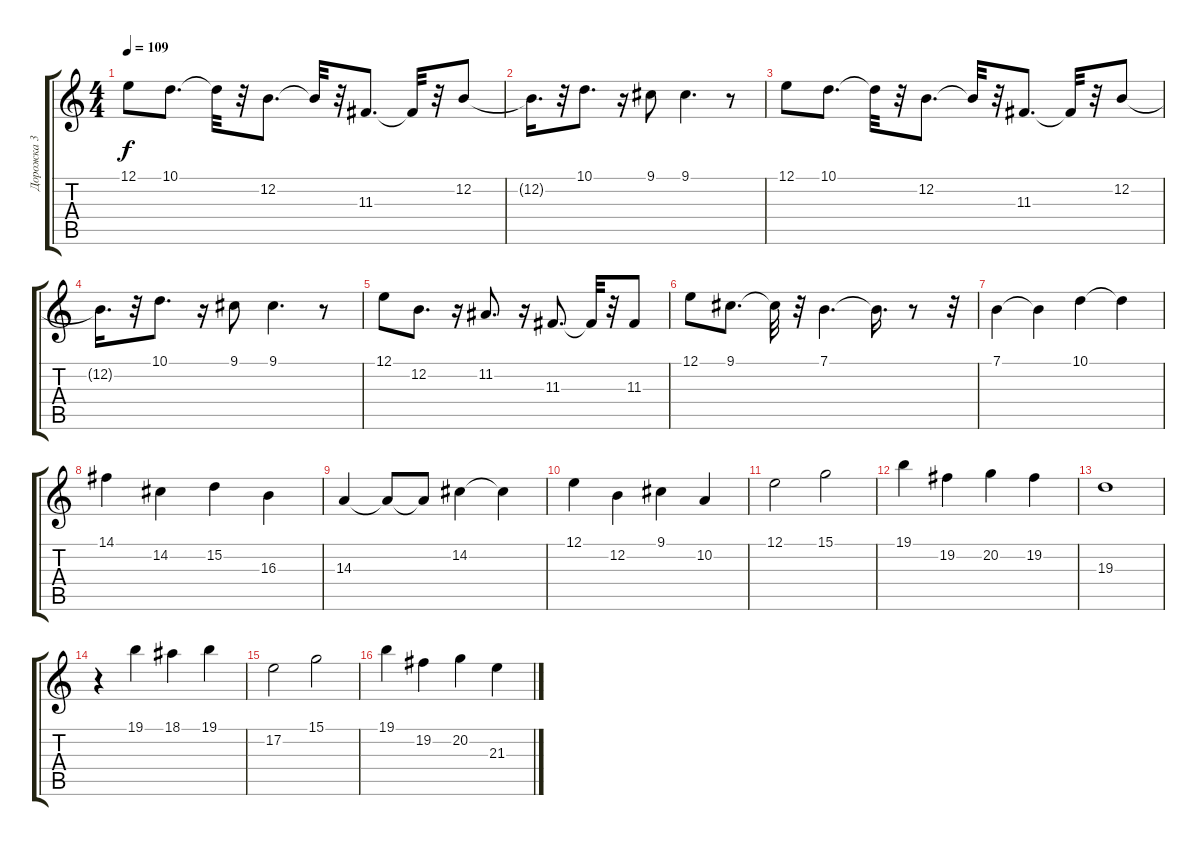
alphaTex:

\track ("Дорожка 3" "Дорожка 3") {instrument vibraphone}
\staff {score tabs}
\tuning (E4 B3 G3 D3 A2 E2) {hide}
\ts (4 4)
\tempo 109
\clef g2
\ks c
12.1.8{dy f} 10.1.8{d} 10.1{t}.32 r.32 12.2.8{d} 12.2{t}.32 r.32 11.3.8{d} 11.3{t}.32 r.32 12.2.8 |
12.2{t}.16{d} r.32 10.1.8{d} r.16 9.1.8 9.1.4{d} r.8 |
12.1.8 10.1.8{d} 10.1{t}.32 r.32 12.2.8{d} 12.2{t}.32 r.32 11.3.8{d} 11.3{t}.32 r.32 12.2.8 |
12.2{t}.16{d} r.32 10.1.8{d} r.16 9.1.8 9.1.4{d} r.8 |
12.1.8 12.2.8{d} r.16 11.2.8{d} r.16 11.3.8{d} 11.3{t}.32 r.32 11.3.8 |
12.1.8 9.1.8{d} 9.1{t}.32 r.32 7.1.4{d} 7.1{t}.16{d} r.8 r.32 |
7.1.4 7.1{t}.4 10.1.4 10.1{t}.4 |
14.1.4 14.2.4 15.2.4 16.3.4 |
14.3.4 14.3{t}.8 14.3{t}.8 14.2.4 14.2{t}.4 |
12.1.4 12.2.4 9.1.4 10.2.4 |
12.1.2 15.1.2 |
19.1.4 19.2.4 20.2.4 19.2.4 |
19.3.1 |
r.4 19.1.4 18.1.4 19.1.4 |
17.2.2 15.1.2 |
19.1.4 19.2.4 20.2.4 21.3.4
